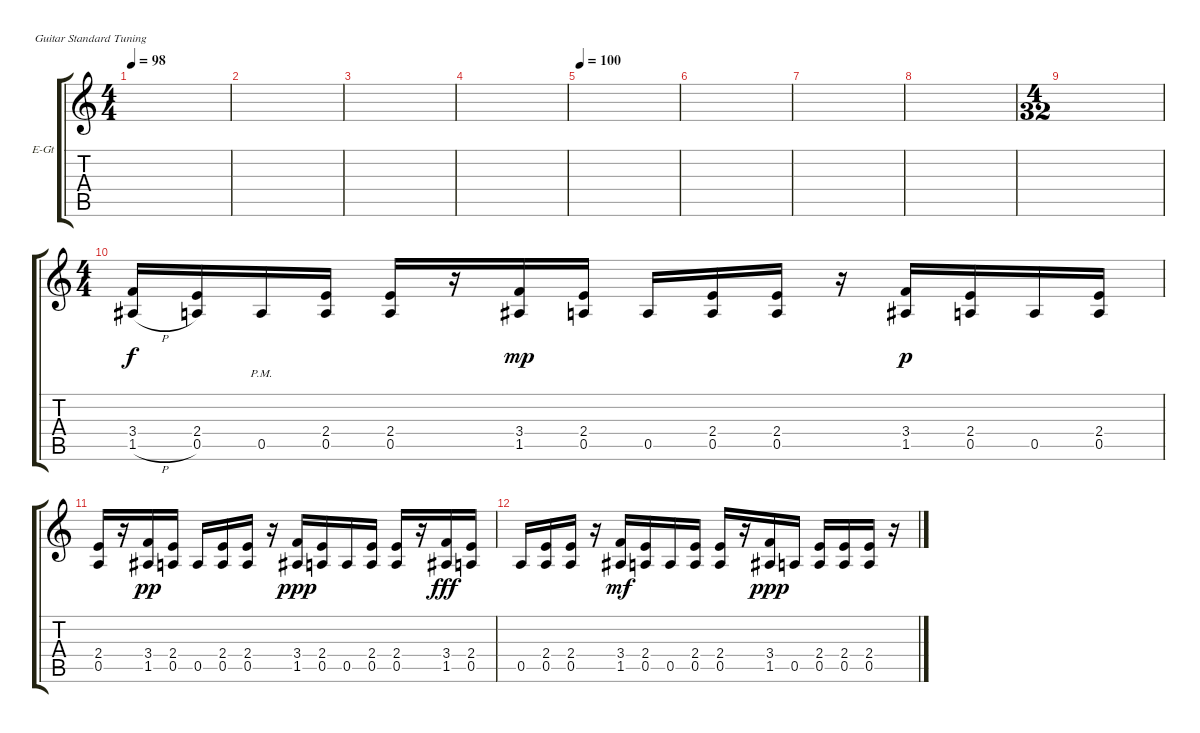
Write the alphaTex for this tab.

\bracketExtendMode groupsimilarinstruments
\firstSystemTrackNameOrientation horizontal
\otherSystemsTrackNameOrientation horizontal
\track ("cool echo haha" "E-Gt") {instrument distortionguitar}
\staff {score tabs}
\tuning (E4 B3 G3 D3 A2 E2)
\ts (4 4)
\tempo 98
\clef g2
\scale
0.333333
\ks c
|
\scale
0.333333 |
\scale
0.333333 |
\scale
0.333333 |
\tempo 100
\scale
0.333333 |
\scale
0.333333 |
\scale
0.333333 |
\scale
0.333333 |
\ts (4 32)
\scale
0.333333 |
\ts (4 4)
(1.5{h} 3.4).16 (0.5 2.4).16 0.5{pm}.16 (0.5 2.4).16 (0.5 2.4).16 r.16 (1.5 3.4).16{dy mp} (0.5 2.4).16 0.5.16 (0.5 2.4).16 (0.5 2.4).16 r.16 (1.5 3.4).16{dy p} (0.5 2.4).16 0.5.16 (0.5 2.4).16 |
(0.5 2.4).16 r.16 (1.5 3.4).16{dy pp} (0.5 2.4).16 0.5.16 (0.5 2.4).16 (0.5 2.4).16 r.16 (1.5 3.4).16{dy ppp} (0.5 2.4).16 0.5.16 (0.5 2.4).16 (0.5 2.4).16 r.16 (1.5 3.4).16{dy fff} (0.5 2.4).16 |
0.5.16 (0.5 2.4).16 (0.5 2.4).16 r.16 (1.5 3.4).16{dy mf} (0.5 2.4).16 0.5.16 (0.5 2.4).16 (0.5 2.4).16 r.16 (1.5 3.4).16{dy ppp} 0.5.16 (0.5 2.4).16 (0.5 2.4).16 (0.5 2.4).16 r.16
